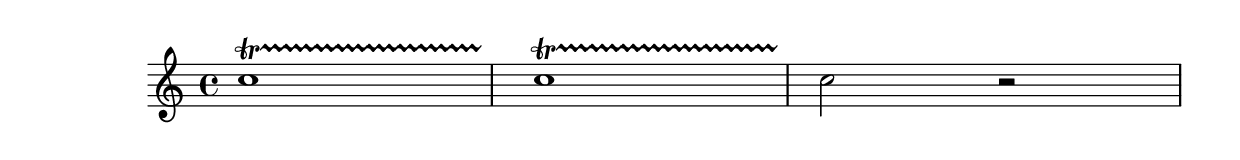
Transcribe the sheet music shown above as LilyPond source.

\version "2.14.0"
\header {
  texidoc = "Consecutive trill spans work without explicit
@code{\\stopTrillSpan} commands, since successive trill spanners
will automatically become the right bound of the previous trill.
"
}

\paper { ragged-right = ##f }

\relative c'' {
  c1\startTrillSpan
  c1\startTrillSpan
  c2\stopTrillSpan r
}
